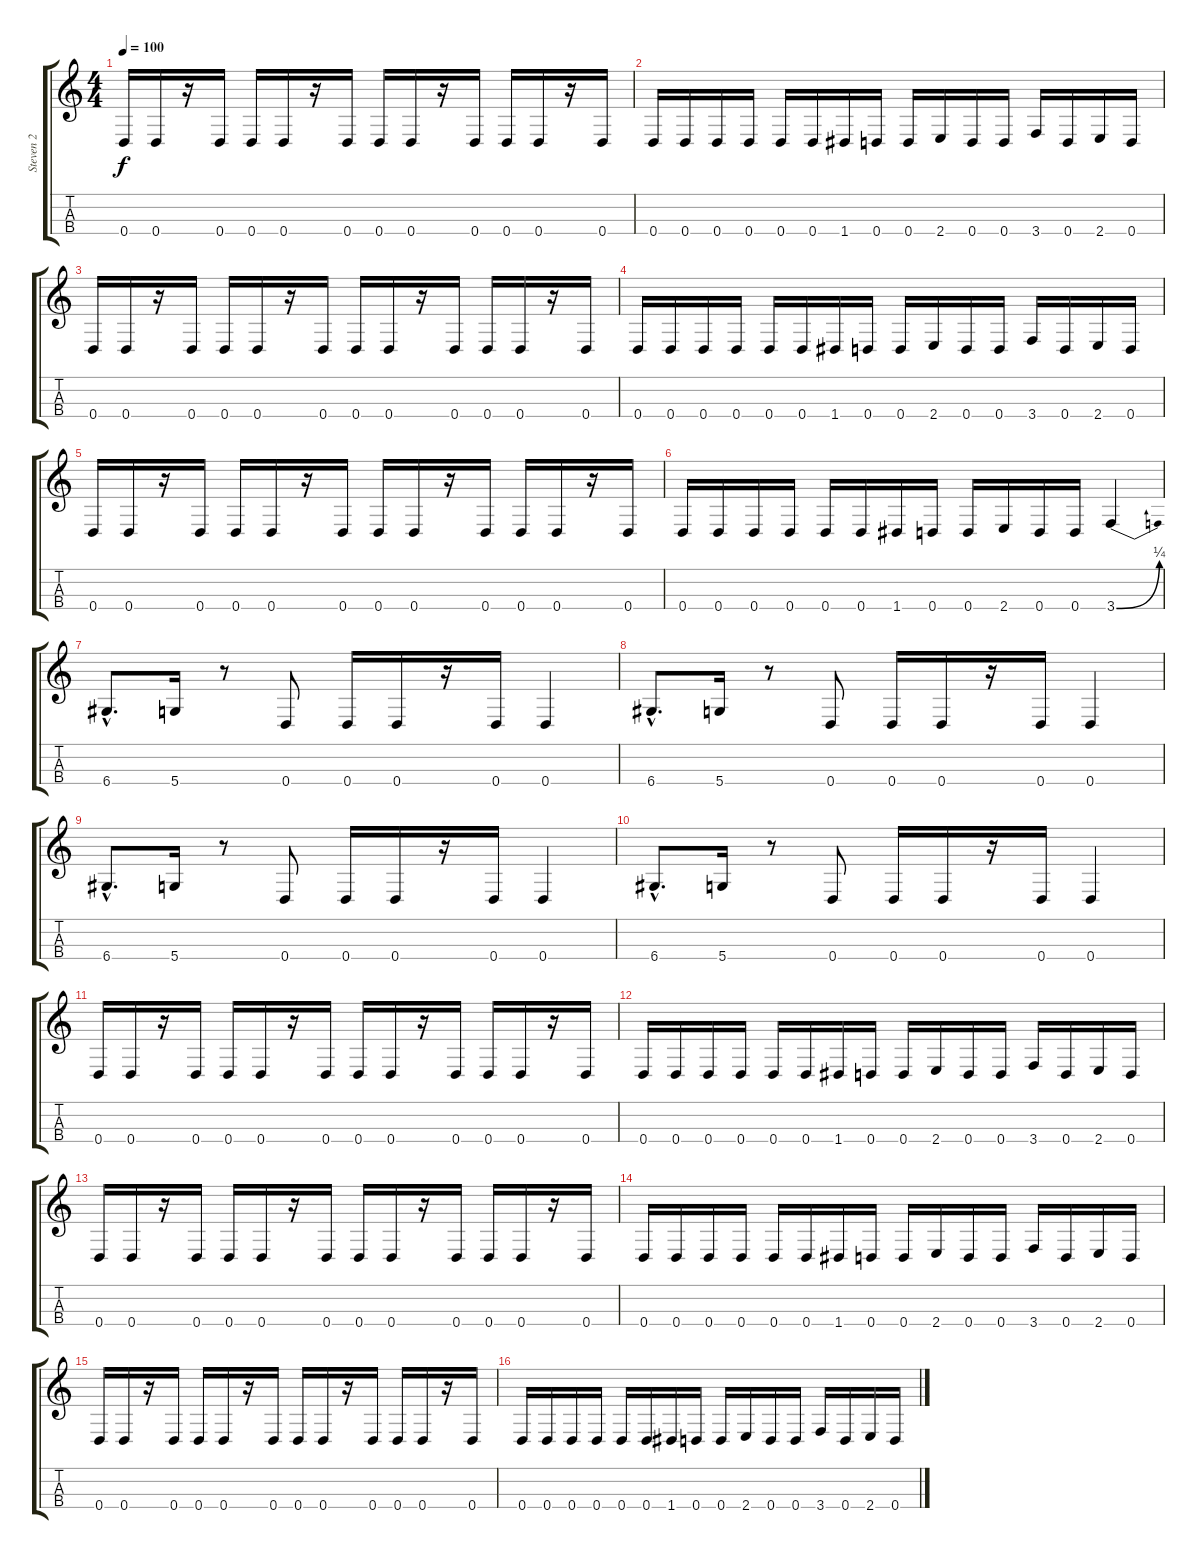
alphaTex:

\track ("Steven 2" "Steven 2") {instrument slapbass2}
\staff {score tabs}
\tuning (G3 D3 A2 D2) {hide}
\ts (4 4)
\tempo 100
\clef g2
\ks c
0.4.16{dy f} 0.4.16 r.16 0.4.16 0.4.16 0.4.16 r.16 0.4.16 0.4.16 0.4.16 r.16 0.4.16 0.4.16 0.4.16 r.16 0.4.16 |
0.4.16 0.4.16 0.4.16 0.4.16 0.4.16 0.4.16 1.4.16 0.4.16 0.4.16 2.4.16 0.4.16 0.4.16 3.4.16 0.4.16 2.4.16 0.4.16 |
0.4.16 0.4.16 r.16 0.4.16 0.4.16 0.4.16 r.16 0.4.16 0.4.16 0.4.16 r.16 0.4.16 0.4.16 0.4.16 r.16 0.4.16 |
0.4.16 0.4.16 0.4.16 0.4.16 0.4.16 0.4.16 1.4.16 0.4.16 0.4.16 2.4.16 0.4.16 0.4.16 3.4.16 0.4.16 2.4.16 0.4.16 |
0.4.16 0.4.16 r.16 0.4.16 0.4.16 0.4.16 r.16 0.4.16 0.4.16 0.4.16 r.16 0.4.16 0.4.16 0.4.16 r.16 0.4.16 |
0.4.16 0.4.16 0.4.16 0.4.16 0.4.16 0.4.16 1.4.16 0.4.16 0.4.16 2.4.16 0.4.16 0.4.16 3.4{be (bend 0 0 60 1)}.4 |
6.4{hac}.8{d} 5.4.16 r.8 0.4.8 0.4.16 0.4.16 r.16 0.4.16 0.4.4 |
6.4{hac}.8{d} 5.4.16 r.8 0.4.8 0.4.16 0.4.16 r.16 0.4.16 0.4.4 |
6.4{hac}.8{d} 5.4.16 r.8 0.4.8 0.4.16 0.4.16 r.16 0.4.16 0.4.4 |
6.4{hac}.8{d} 5.4.16 r.8 0.4.8 0.4.16 0.4.16 r.16 0.4.16 0.4.4 |
0.4.16 0.4.16 r.16 0.4.16 0.4.16 0.4.16 r.16 0.4.16 0.4.16 0.4.16 r.16 0.4.16 0.4.16 0.4.16 r.16 0.4.16 |
0.4.16 0.4.16 0.4.16 0.4.16 0.4.16 0.4.16 1.4.16 0.4.16 0.4.16 2.4.16 0.4.16 0.4.16 3.4.16 0.4.16 2.4.16 0.4.16 |
0.4.16 0.4.16 r.16 0.4.16 0.4.16 0.4.16 r.16 0.4.16 0.4.16 0.4.16 r.16 0.4.16 0.4.16 0.4.16 r.16 0.4.16 |
0.4.16 0.4.16 0.4.16 0.4.16 0.4.16 0.4.16 1.4.16 0.4.16 0.4.16 2.4.16 0.4.16 0.4.16 3.4.16 0.4.16 2.4.16 0.4.16 |
0.4.16 0.4.16 r.16 0.4.16 0.4.16 0.4.16 r.16 0.4.16 0.4.16 0.4.16 r.16 0.4.16 0.4.16 0.4.16 r.16 0.4.16 |
0.4.16 0.4.16 0.4.16 0.4.16 0.4.16 0.4.16 1.4.16 0.4.16 0.4.16 2.4.16 0.4.16 0.4.16 3.4.16 0.4.16 2.4.16 0.4.16
